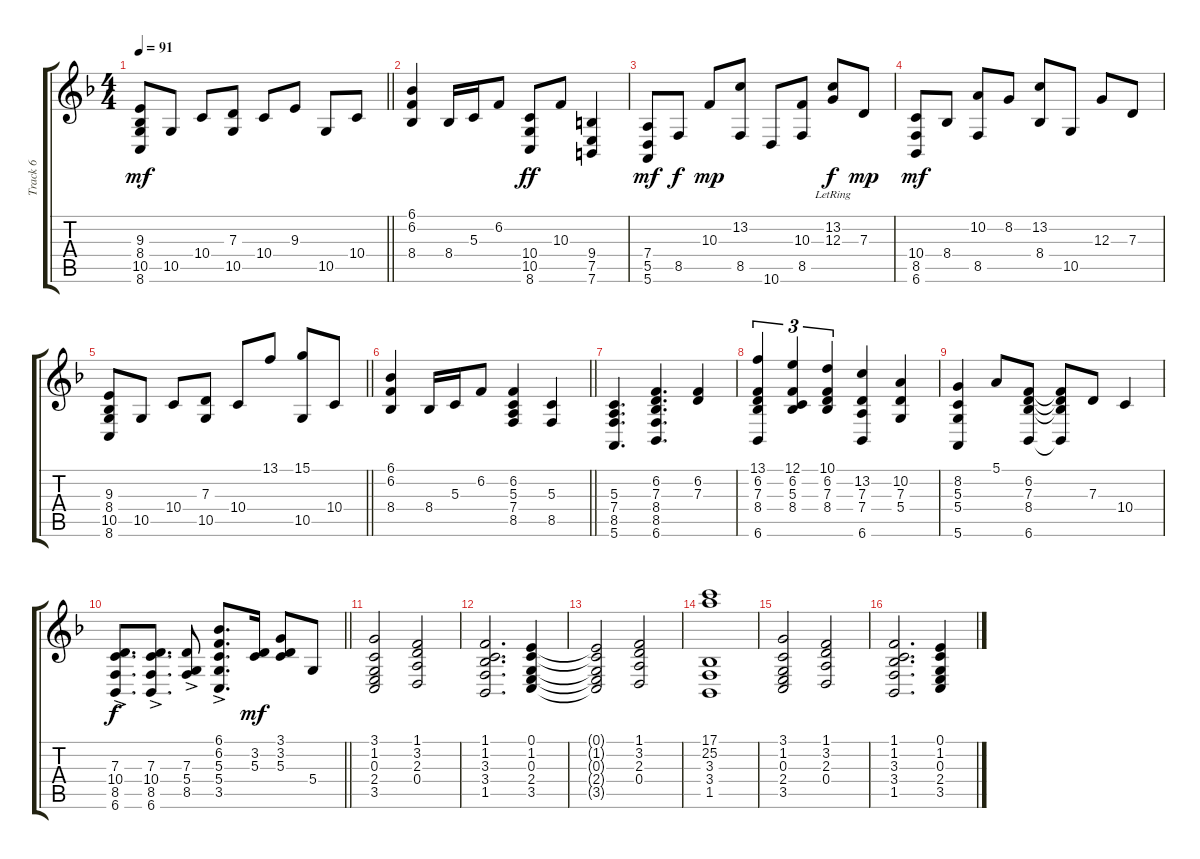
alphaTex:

\track ("Track 6" "Track 6") {instrument synthstrings1}
\staff {score tabs}
\tuning (E4 B3 G3 D3 A2 E2) {hide}
\ts (4 4)
\tempo 91
\clef g2
\barLineRight lightlight
\ks f
(9.3 8.4 10.5 8.6).8{dy mf} 10.5.8 10.4.8 (7.3 10.5).8 10.4.8 9.3.8 10.5.8 10.4.8 |
(6.1 6.2 8.4).4 8.4.16 5.3.16 6.2.8 (10.4 10.5 8.6).8{dy ff} 10.3.8 (9.4 7.5 7.6).4 |
(7.4 5.5 5.6).8{dy mf} 8.5.8{dy f} 10.3.8{dy mp} (13.2 8.5).8 10.6.8 (10.3 8.5).8 (13.2{lr} 12.3{lr}).8{dy f} 7.3.8{dy mp} |
(10.4 8.5 6.6).8{dy mf} 8.4.8 (10.2 8.5).8 8.2.8 (13.2 8.4).8 10.5.8 12.3.8 7.3.8 |
\barLineRight lightlight
(9.3 8.4 10.5 8.6).8 10.5.8 10.4.8 (7.3 10.5).8 10.4.8 13.1.8 (15.1 10.5).8 10.4.8 |
\barLineRight lightlight
(6.1 6.2 8.4).4 8.4.16 5.3.16 6.2.8 (6.2 5.3 7.4 8.5).4 (5.3 8.5).4 |
(5.3 7.4 8.5 5.6).4{d} (6.2 7.3 8.4 8.5 6.6).4{d} (6.2 7.3).4 |
(13.1 6.2 7.3 8.4 6.6).4{tu (3 2)} (12.1 6.2 5.3 8.4).4{tu (3 2)} (10.1 6.2 7.3 8.4).4{tu (3 2)} (13.2 7.3 7.4 6.6).4 (10.2 7.3 5.4).4 |
(8.2 5.3 5.4 5.6).4 5.1.8 (6.2 7.3 8.4 6.6).8 (6.2{t} 7.3{t} 8.4{t} 6.6{t}).8 7.3.8 10.4.4 |
\barLineRight lightlight
(7.3{ac} 10.4{ac} 8.5{ac} 6.6{ac}).8{d dy f} (7.3{ac} 10.4{ac} 8.5{ac} 6.6{ac}).8{d} (7.3{ac} 5.4{ac} 8.5{ac}).8 (6.1{ac} 6.2{ac} 5.3{ac} 5.4{ac} 3.5{ac}).8{d} (3.2 5.3).16{dy mf} (3.1 3.2 5.3).8 5.4.8 |
(3.1 1.2 0.3 2.4 3.5).2 (1.1 3.2 2.3 0.4).2 |
(1.1 1.2 3.3 3.4 1.5).2{d} (0.1 1.2 0.3 2.4 3.5).4 |
(0.1{t} 1.2{t} 0.3{t} 2.4{t} 3.5{t}).2 (1.1 3.2 2.3 0.4).2 |
(17.1 25.2 3.3 3.4 1.5).1 |
(3.1 1.2 0.3 2.4 3.5).2 (1.1 3.2 2.3 0.4).2 |
(1.1 1.2 3.3 3.4 1.5).2{d} (0.1 1.2 0.3 2.4 3.5).4
